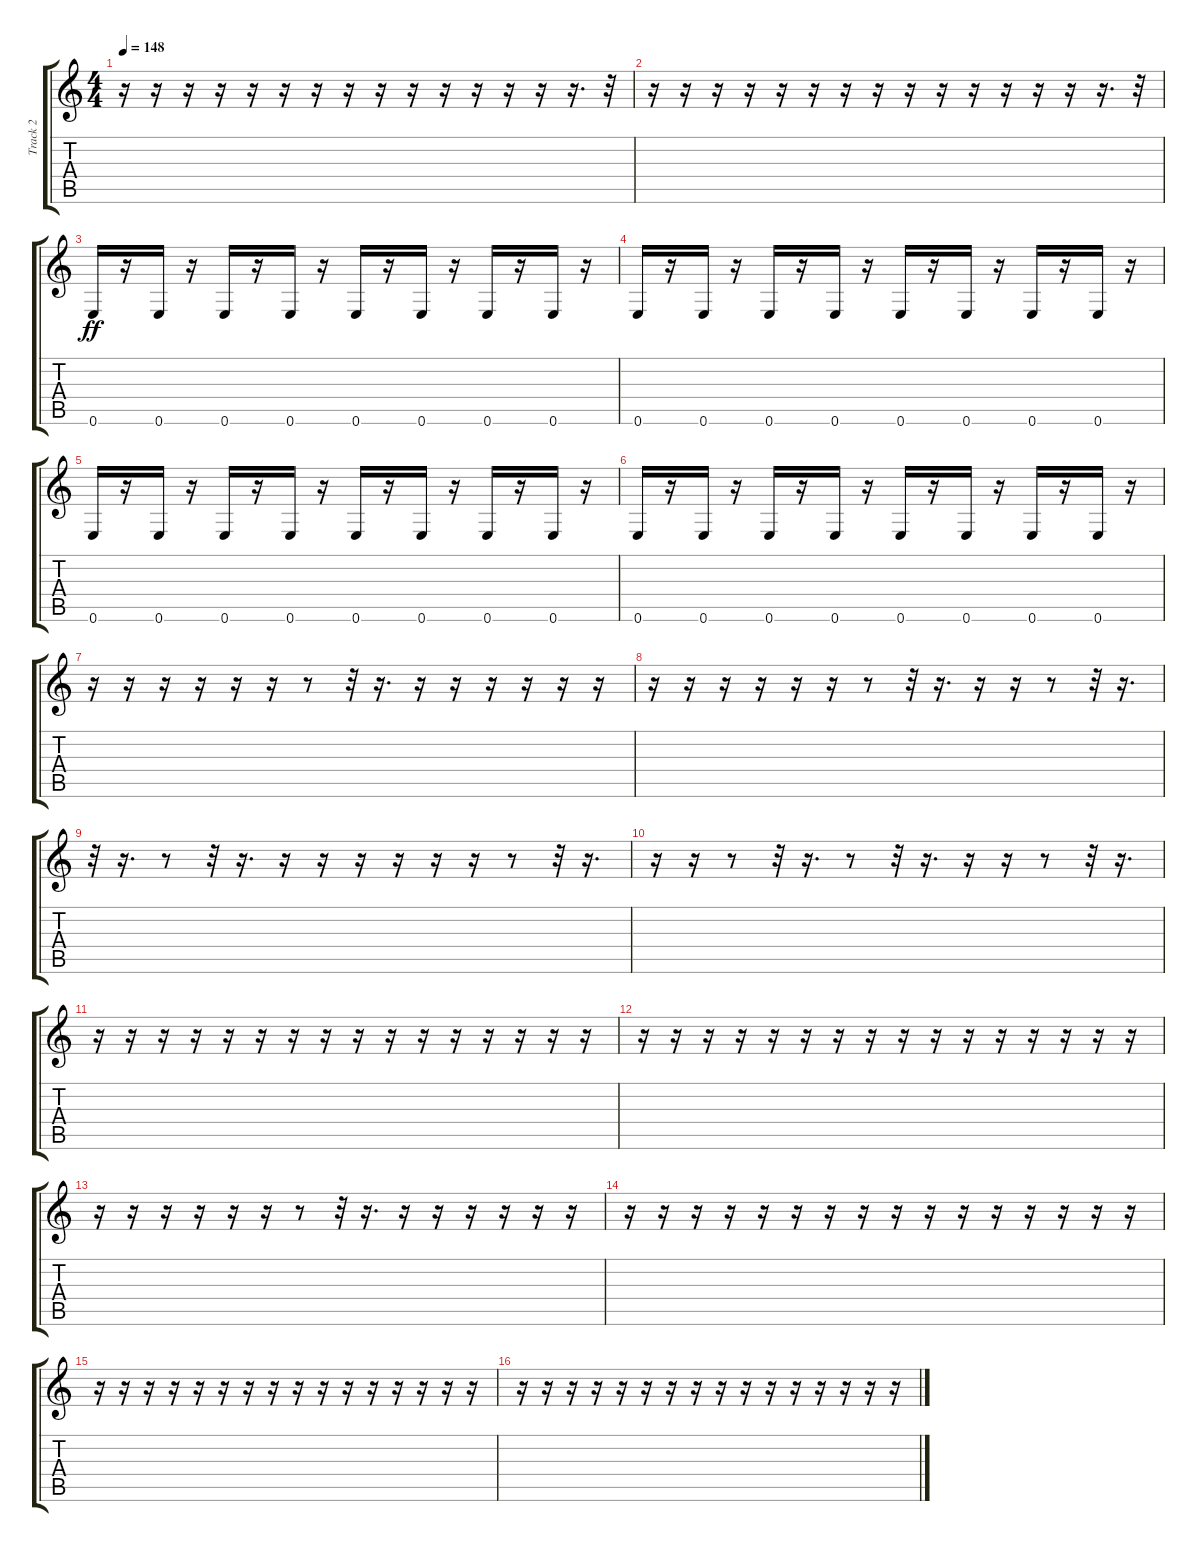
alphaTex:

\track ("Track 2" "Track 2") {instrument synthbass1}
\staff {score tabs}
\tuning (E4 B3 G3 D3 A2 E2) {hide}
\ts (4 4)
\tempo 148
\clef g2
\ks c
r.16{dy ff} r.16 r.16 r.16 r.16 r.16 r.16 r.16 r.16 r.16 r.16 r.16 r.16 r.16 r.16{d} r.32 |
r.16 r.16 r.16 r.16 r.16 r.16 r.16 r.16 r.16 r.16 r.16 r.16 r.16 r.16 r.16{d} r.32 |
0.6.16 r.16 0.6.16 r.16 0.6.16 r.16 0.6.16 r.16 0.6.16 r.16 0.6.16 r.16 0.6.16 r.16 0.6.16 r.16 |
0.6.16 r.16 0.6.16 r.16 0.6.16 r.16 0.6.16 r.16 0.6.16 r.16 0.6.16 r.16 0.6.16 r.16 0.6.16 r.16 |
0.6.16 r.16 0.6.16 r.16 0.6.16 r.16 0.6.16 r.16 0.6.16 r.16 0.6.16 r.16 0.6.16 r.16 0.6.16 r.16 |
0.6.16 r.16 0.6.16 r.16 0.6.16 r.16 0.6.16 r.16 0.6.16 r.16 0.6.16 r.16 0.6.16 r.16 0.6.16 r.16 |
r.16 r.16 r.16 r.16 r.16 r.16 r.8 r.32 r.16{d} r.16 r.16 r.16 r.16 r.16 r.16 |
r.16 r.16 r.16 r.16 r.16 r.16 r.8 r.32 r.16{d} r.16 r.16 r.8 r.32 r.16{d} |
r.32 r.16{d} r.8 r.32 r.16{d} r.16 r.16 r.16 r.16 r.16 r.16 r.8 r.32 r.16{d} |
r.16 r.16 r.8 r.32 r.16{d} r.8 r.32 r.16{d} r.16 r.16 r.8 r.32 r.16{d} |
r.16 r.16 r.16 r.16 r.16 r.16 r.16 r.16 r.16 r.16 r.16 r.16 r.16 r.16 r.16 r.16 |
r.16 r.16 r.16 r.16 r.16 r.16 r.16 r.16 r.16 r.16 r.16 r.16 r.16 r.16 r.16 r.16 |
r.16 r.16 r.16 r.16 r.16 r.16 r.8 r.32 r.16{d} r.16 r.16 r.16 r.16 r.16 r.16 |
r.16 r.16 r.16 r.16 r.16 r.16 r.16 r.16 r.16 r.16 r.16 r.16 r.16 r.16 r.16 r.16 |
r.16 r.16 r.16 r.16 r.16 r.16 r.16 r.16 r.16 r.16 r.16 r.16 r.16 r.16 r.16 r.16 |
r.16 r.16 r.16 r.16 r.16 r.16 r.16 r.16 r.16 r.16 r.16 r.16 r.16 r.16 r.16 r.16
